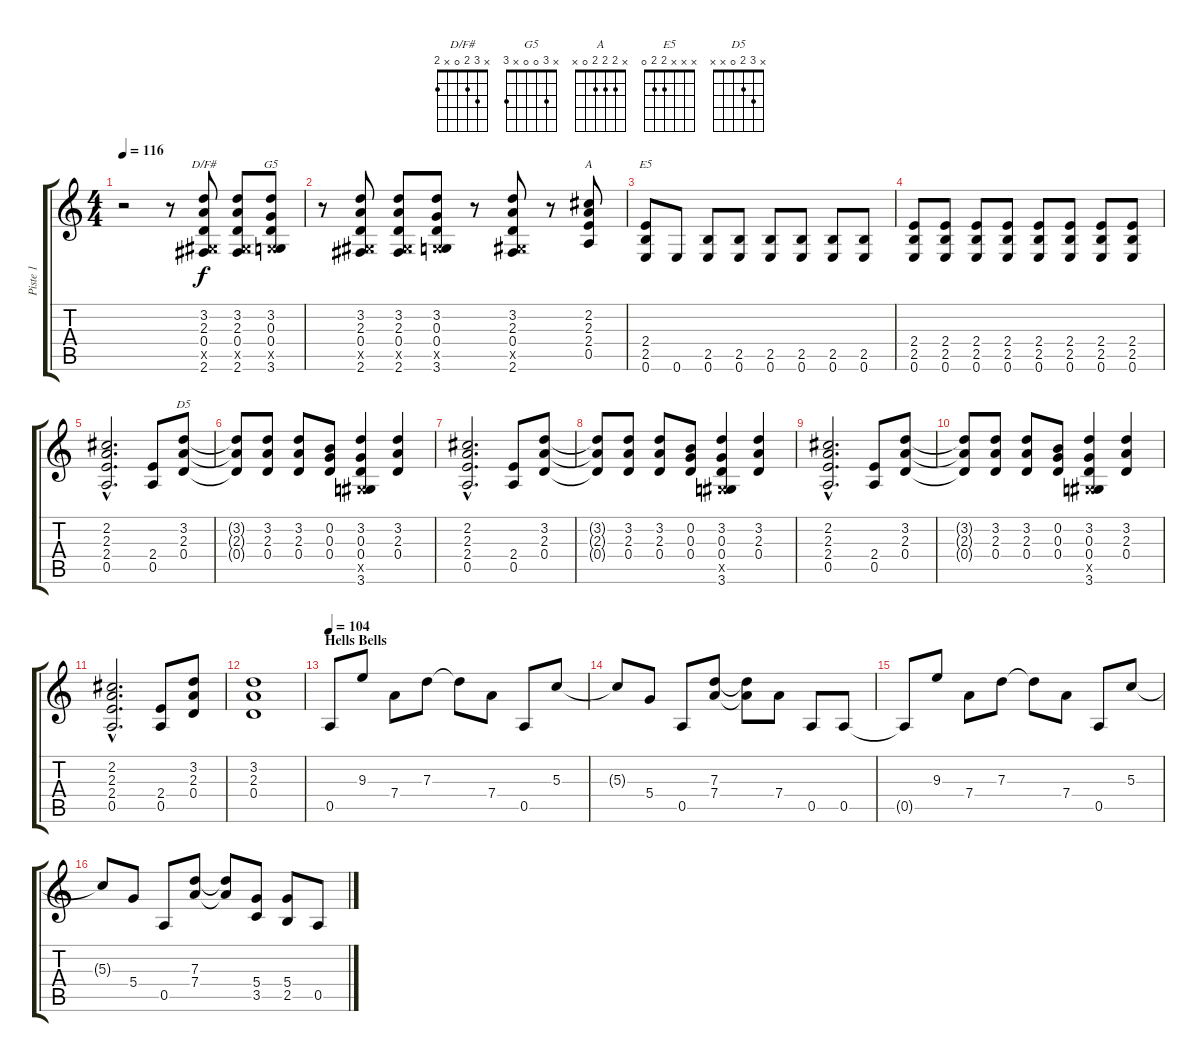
\track ("Piste 1" "Piste 1") {instrument overdrivenguitar}
\staff {score tabs}
\tuning (E4 B3 G3 D3 A2 E2) {hide}
\chord ("D/F#" x 3 2 0 x 2)
\chord ("G5" x 3 0 0 x 3)
\chord ("A" x 2 2 2 0 x)
\chord ("E5" x x x 2 2 0)
\chord ("D5" x 3 2 0 x x)
\ts (4 4)
\tempo 116
\clef g2
\ks c
r.2{dy f} r.8 (3.2 2.3 0.4 -1.5{x} 2.6).8{ch "D/F#"} (3.2 2.3 0.4 -1.5{x} 2.6).8 (3.2 0.3 0.4 -1.5{x} 3.6).8{ch "G5"} |
r.8 (3.2 2.3 0.4 -1.5{x} 2.6).8 (3.2 2.3 0.4 -1.5{x} 2.6).8 (3.2 0.3 0.4 -1.5{x} 3.6).8 r.8 (3.2 2.3 0.4 -1.5{x} 2.6).8 r.8 (2.2 2.3 2.4 0.5).8{ch "A"} |
(2.4 2.5 0.6).8{ch "E5"} 0.6.8 (2.5 0.6).8 (2.5 0.6).8 (2.5 0.6).8 (2.5 0.6).8 (2.5 0.6).8 (2.5 0.6).8 |
(2.4 2.5 0.6).8 (2.4 2.5 0.6).8 (2.4 2.5 0.6).8 (2.4 2.5 0.6).8 (2.4 2.5 0.6).8 (2.4 2.5 0.6).8 (2.4 2.5 0.6).8 (2.4 2.5 0.6).8 |
(2.2{hac} 2.3{hac} 2.4{hac} 0.5{hac}).2{d} (2.4 0.5).8 (3.2 2.3 0.4).8{ch "D5"} |
(3.2{t} 2.3{t} 0.4{t}).8 (3.2 2.3 0.4).8 (3.2 2.3 0.4).8 (0.2 0.3 0.4).8 (3.2 0.3 0.4 -1.5{x} 3.6).4 (3.2 2.3 0.4).4 |
(2.2{hac} 2.3{hac} 2.4{hac} 0.5{hac}).2{d} (2.4 0.5).8 (3.2 2.3 0.4).8 |
(3.2{t} 2.3{t} 0.4{t}).8 (3.2 2.3 0.4).8 (3.2 2.3 0.4).8 (0.2 0.3 0.4).8 (3.2 0.3 0.4 -1.5{x} 3.6).4 (3.2 2.3 0.4).4 |
(2.2{hac} 2.3{hac} 2.4{hac} 0.5{hac}).2{d} (2.4 0.5).8 (3.2 2.3 0.4).8 |
(3.2{t} 2.3{t} 0.4{t}).8 (3.2 2.3 0.4).8 (3.2 2.3 0.4).8 (0.2 0.3 0.4).8 (3.2 0.3 0.4 -1.5{x} 3.6).4 (3.2 2.3 0.4).4 |
(2.2{hac} 2.3{hac} 2.4{hac} 0.5{hac}).2{d} (2.4 0.5).8 (3.2 2.3 0.4).8 |
(3.2 2.3 0.4).1 |
\section ("" "Hells Bells")
\tempo 104
0.5.8 9.3.8 7.4.8 7.3.8 7.3{t}.8 7.4.8 0.5.8 5.3.8 |
5.3{t}.8 5.4.8 0.5.8 (7.3 7.4).8 (7.3{t} 7.4{t}).8 7.4.8 0.5.8 0.5.8 |
0.5{t}.8 9.3.8 7.4.8 7.3.8 7.3{t}.8 7.4.8 0.5.8 5.3.8 |
5.3{t}.8 5.4.8 0.5.8 (7.3 7.4).8 (7.3{t} 7.4{t}).8 (5.4 3.5).8 (5.4 2.5).8 0.5.8
